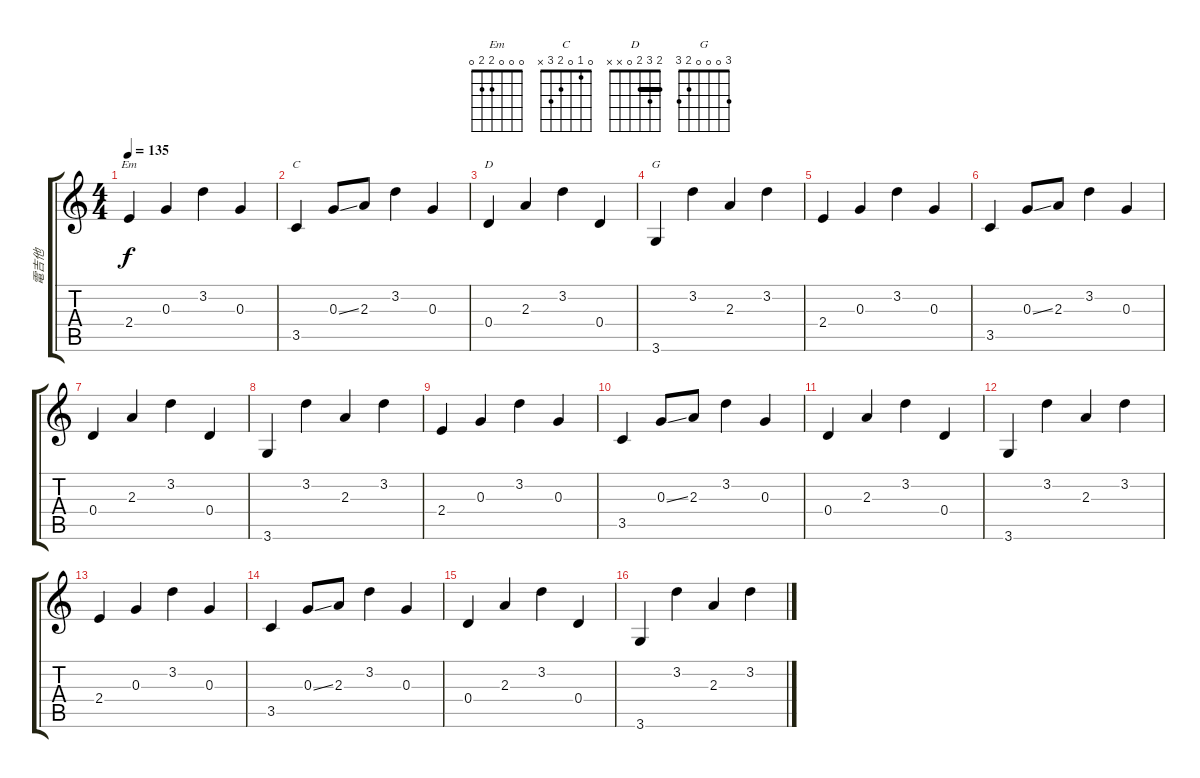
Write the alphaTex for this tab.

\track ("電吉他" "電吉他") {instrument distortionguitar}
\staff {score tabs}
\tuning (E4 B3 G3 D3 A2 E2) {hide}
\chord ("Em" 0 0 0 2 2 0)
\chord ("C" 0 1 0 2 3 x)
\chord ("D" 2 3 2 0 x x) {barre 2}
\chord ("G" 3 0 0 0 2 3)
\ts (4 4)
\tempo 135
\clef g2
\ks c
2.4.4{ch "Em" dy f} 0.3.4 3.2.4 0.3.4 |
3.5.4{ch "C"} 0.3{ss}.8 2.3.8 3.2.4 0.3.4 |
0.4.4{ch "D"} 2.3.4 3.2.4 0.4.4 |
3.6.4{ch "G"} 3.2.4 2.3.4 3.2.4 |
2.4.4 0.3.4 3.2.4 0.3.4 |
3.5.4 0.3{ss}.8 2.3.8 3.2.4 0.3.4 |
0.4.4 2.3.4 3.2.4 0.4.4 |
3.6.4 3.2.4 2.3.4 3.2.4 |
2.4.4 0.3.4 3.2.4 0.3.4 |
3.5.4 0.3{ss}.8 2.3.8 3.2.4 0.3.4 |
0.4.4 2.3.4 3.2.4 0.4.4 |
3.6.4 3.2.4 2.3.4 3.2.4 |
2.4.4 0.3.4 3.2.4 0.3.4 |
3.5.4 0.3{ss}.8 2.3.8 3.2.4 0.3.4 |
0.4.4 2.3.4 3.2.4 0.4.4 |
3.6.4 3.2.4 2.3.4 3.2.4
